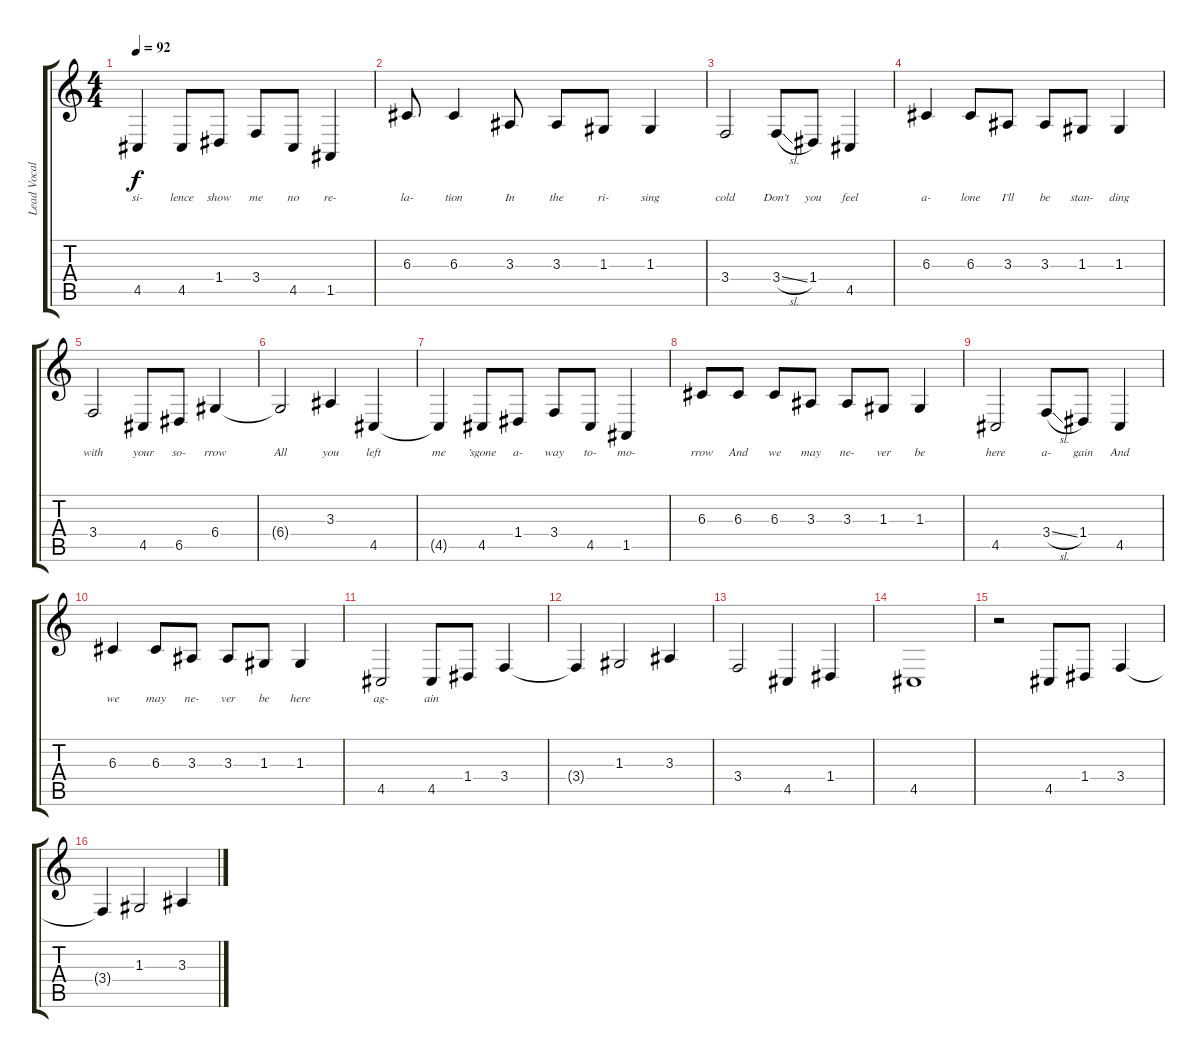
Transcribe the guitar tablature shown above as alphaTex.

\track ("Lead Vocal (Peter Hayes)" "Lead Vocal") {instrument acousticgrandpiano}
\staff {score tabs}
\tuning (E4 B3 G3 D3 A2 E2) {hide}
\ts (4 4)
\tempo 92
\clef g2
\ks c
4.5{t}.4{lyrics (0 "si-") lyrics (1 "") lyrics (2 "") lyrics (3 "") lyrics (4 "") dy f} 4.5.8{lyrics (0 "lence") lyrics (1 "") lyrics (2 "") lyrics (3 "") lyrics (4 "")} 1.4.8{lyrics (0 "show") lyrics (1 "") lyrics (2 "") lyrics (3 "") lyrics (4 "")} 3.4.8{lyrics (0 "me") lyrics (1 "") lyrics (2 "") lyrics (3 "") lyrics (4 "")} 4.5.8{lyrics (0 "no") lyrics (1 "") lyrics (2 "") lyrics (3 "") lyrics (4 "")} 1.5.4{lyrics (0 "re-") lyrics (1 "") lyrics (2 "") lyrics (3 "") lyrics (4 "")} |
6.3.8{lyrics (0 "la-") lyrics (1 "") lyrics (2 "") lyrics (3 "") lyrics (4 "")} 6.3.4{lyrics (0 "tion") lyrics (1 "") lyrics (2 "") lyrics (3 "") lyrics (4 "")} 3.3.8{lyrics (0 "In") lyrics (1 "") lyrics (2 "") lyrics (3 "") lyrics (4 "")} 3.3.8{lyrics (0 "the") lyrics (1 "") lyrics (2 "") lyrics (3 "") lyrics (4 "")} 1.3.8{lyrics (0 "ri-") lyrics (1 "") lyrics (2 "") lyrics (3 "") lyrics (4 "")} 1.3.4{lyrics (0 "sing") lyrics (1 "") lyrics (2 "") lyrics (3 "") lyrics (4 "")} |
3.4.2{lyrics (0 "cold") lyrics (1 "") lyrics (2 "") lyrics (3 "") lyrics (4 "")} 3.4{sl}.8{lyrics (0 "Don’t") lyrics (1 "") lyrics (2 "") lyrics (3 "") lyrics (4 "")} 1.4.8{lyrics (0 "you") lyrics (1 "") lyrics (2 "") lyrics (3 "") lyrics (4 "")} 4.5.4{lyrics (0 "feel") lyrics (1 "") lyrics (2 "") lyrics (3 "") lyrics (4 "")} |
6.3.4{lyrics (0 "a-") lyrics (1 "") lyrics (2 "") lyrics (3 "") lyrics (4 "")} 6.3.8{lyrics (0 "lone") lyrics (1 "") lyrics (2 "") lyrics (3 "") lyrics (4 "")} 3.3.8{lyrics (0 "I’ll") lyrics (1 "") lyrics (2 "") lyrics (3 "") lyrics (4 "")} 3.3.8{lyrics (0 "be") lyrics (1 "") lyrics (2 "") lyrics (3 "") lyrics (4 "")} 1.3.8{lyrics (0 "stan-") lyrics (1 "") lyrics (2 "") lyrics (3 "") lyrics (4 "")} 1.3.4{lyrics (0 "ding") lyrics (1 "") lyrics (2 "") lyrics (3 "") lyrics (4 "")} |
3.4.2{lyrics (0 "with") lyrics (1 "") lyrics (2 "") lyrics (3 "") lyrics (4 "")} 4.5.8{lyrics (0 "your") lyrics (1 "") lyrics (2 "") lyrics (3 "") lyrics (4 "")} 6.5.8{lyrics (0 "so-") lyrics (1 "") lyrics (2 "") lyrics (3 "") lyrics (4 "")} 6.4.4{lyrics (0 "rrow") lyrics (1 "") lyrics (2 "") lyrics (3 "") lyrics (4 "")} |
6.4{t}.2{lyrics (0 "All") lyrics (1 "") lyrics (2 "") lyrics (3 "") lyrics (4 "")} 3.3.4{lyrics (0 "you") lyrics (1 "") lyrics (2 "") lyrics (3 "") lyrics (4 "")} 4.5.4{lyrics (0 "left") lyrics (1 "") lyrics (2 "") lyrics (3 "") lyrics (4 "")} |
4.5{t}.4{lyrics (0 "me") lyrics (1 "") lyrics (2 "") lyrics (3 "") lyrics (4 "")} 4.5.8{lyrics (0 "’sgone") lyrics (1 "") lyrics (2 "") lyrics (3 "") lyrics (4 "")} 1.4.8{lyrics (0 "a-") lyrics (1 "") lyrics (2 "") lyrics (3 "") lyrics (4 "")} 3.4.8{lyrics (0 "way") lyrics (1 "") lyrics (2 "") lyrics (3 "") lyrics (4 "")} 4.5.8{lyrics (0 "to-") lyrics (1 "") lyrics (2 "") lyrics (3 "") lyrics (4 "")} 1.5.4{lyrics (0 "mo-") lyrics (1 "") lyrics (2 "") lyrics (3 "") lyrics (4 "")} |
6.3.8{lyrics (0 "rrow") lyrics (1 "") lyrics (2 "") lyrics (3 "") lyrics (4 "")} 6.3.8{lyrics (0 "And") lyrics (1 "") lyrics (2 "") lyrics (3 "") lyrics (4 "")} 6.3.8{lyrics (0 "we") lyrics (1 "") lyrics (2 "") lyrics (3 "") lyrics (4 "")} 3.3.8{lyrics (0 "may") lyrics (1 "") lyrics (2 "") lyrics (3 "") lyrics (4 "")} 3.3.8{lyrics (0 "ne-") lyrics (1 "") lyrics (2 "") lyrics (3 "") lyrics (4 "")} 1.3.8{lyrics (0 "ver") lyrics (1 "") lyrics (2 "") lyrics (3 "") lyrics (4 "")} 1.3.4{lyrics (0 "be") lyrics (1 "") lyrics (2 "") lyrics (3 "") lyrics (4 "")} |
4.5.2{lyrics (0 "here") lyrics (1 "") lyrics (2 "") lyrics (3 "") lyrics (4 "")} 3.4{sl}.8{lyrics (0 "a-") lyrics (1 "") lyrics (2 "") lyrics (3 "") lyrics (4 "")} 1.4.8{lyrics (0 "gain") lyrics (1 "") lyrics (2 "") lyrics (3 "") lyrics (4 "")} 4.5.4{lyrics (0 "And") lyrics (1 "") lyrics (2 "") lyrics (3 "") lyrics (4 "")} |
6.3.4{lyrics (0 "we") lyrics (1 "") lyrics (2 "") lyrics (3 "") lyrics (4 "")} 6.3.8{lyrics (0 "may") lyrics (1 "") lyrics (2 "") lyrics (3 "") lyrics (4 "")} 3.3.8{lyrics (0 "ne-") lyrics (1 "") lyrics (2 "") lyrics (3 "") lyrics (4 "")} 3.3.8{lyrics (0 "ver") lyrics (1 "") lyrics (2 "") lyrics (3 "") lyrics (4 "")} 1.3.8{lyrics (0 "be") lyrics (1 "") lyrics (2 "") lyrics (3 "") lyrics (4 "")} 1.3.4{lyrics (0 "here") lyrics (1 "") lyrics (2 "") lyrics (3 "") lyrics (4 "")} |
4.5.2{lyrics (0 "ag-") lyrics (1 "") lyrics (2 "") lyrics (3 "") lyrics (4 "")} 4.5.8{lyrics (0 "ain") lyrics (1 "") lyrics (2 "") lyrics (3 "") lyrics (4 "")} 1.4.8 3.4.4 |
3.4{t}.4 1.3.2 3.3.4 |
3.4.2 4.5.4 1.4.4 |
4.5.1 |
r.2 4.5.8 1.4.8 3.4.4 |
3.4{t}.4 1.3.2 3.3.4
